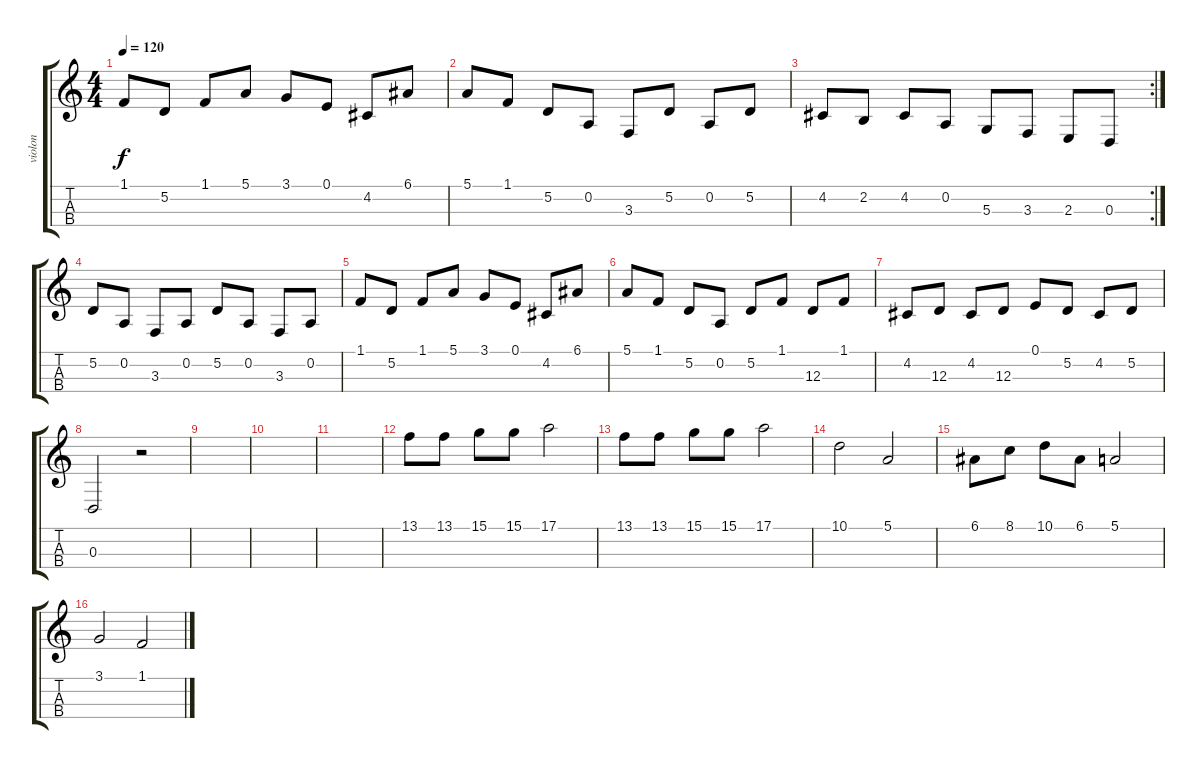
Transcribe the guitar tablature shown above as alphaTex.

\track ("violon" "violon") {instrument stringensemble1}
\staff {score tabs}
\tuning (E4 A3 D3 G2) {hide}
\ts (4 4)
\tempo 120
\clef g2
\ks c
1.1.8{dy f} 5.2.8 1.1.8 5.1.8 3.1.8 0.1.8 4.2.8 6.1.8 |
5.1.8 1.1.8 5.2.8 0.2.8 3.3.8 5.2.8 0.2.8 5.2.8 |
\rc 2
4.2.8 2.2.8 4.2.8 0.2.8 5.3.8 3.3.8 2.3.8 0.3.8 |
5.2.8 0.2.8 3.3.8 0.2.8 5.2.8 0.2.8 3.3.8 0.2.8 |
1.1.8 5.2.8 1.1.8 5.1.8 3.1.8 0.1.8 4.2.8 6.1.8 |
5.1.8 1.1.8 5.2.8 0.2.8 5.2.8 1.1.8 12.3.8 1.1.8 |
4.2.8 12.3.8 4.2.8 12.3.8 0.1.8 5.2.8 4.2.8 5.2.8 |
0.3.2 r.2 |
|
|
|
13.1.8 13.1.8 15.1.8 15.1.8 17.1.2 |
13.1.8 13.1.8 15.1.8 15.1.8 17.1.2 |
10.1.2 5.1.2 |
6.1.8 8.1.8 10.1.8 6.1.8 5.1.2 |
3.1.2 1.1.2
